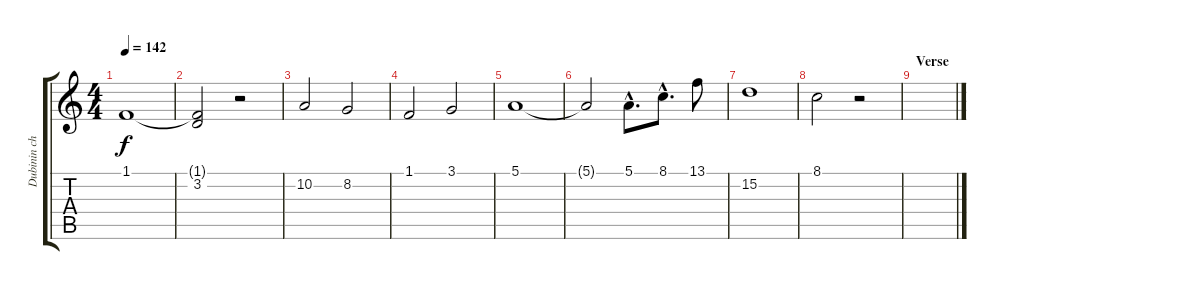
\track ("Dubinin chant" "Dubinin ch") {instrument baritonesax}
\staff {score tabs}
\tuning (E4 B3 G3 D3 A2 E2) {hide}
\ts (4 4)
\tempo 142
\clef g2
\ks c
1.1.1{dy f} |
(1.1{t} 3.2{t}).2 r.2 |
10.2.2 8.2.2 |
1.1.2 3.1.2 |
5.1.1 |
5.1{t}.2 5.1{hac}.8{d} 8.1{hac}.8{d} 13.1.8 |
15.2.1 |
8.1.2 r.2 |
\section ("" "Verse")
